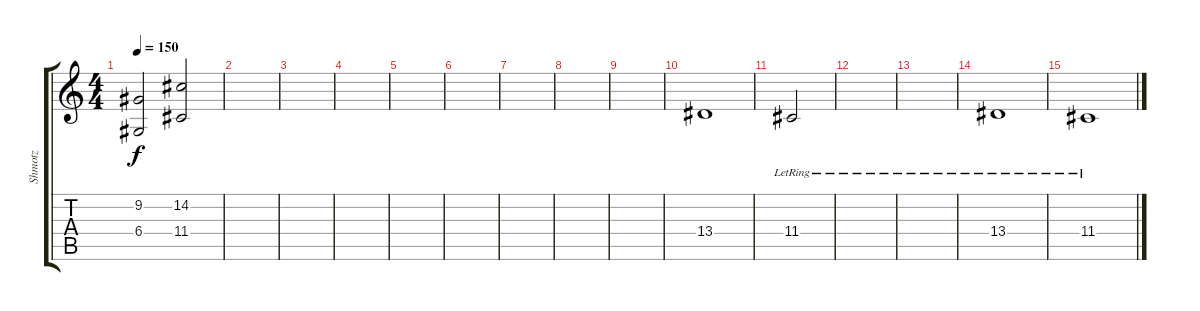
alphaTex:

\track ("Shmotz" "Shmotz") {instrument stringensemble2}
\staff {score tabs}
\tuning (E4 B3 G3 D3 A2 E2) {hide}
\ts (4 4)
\tempo 150
\clef g2
\ks c
(9.2 6.4).2{dy f} (14.2 11.4).2 |
|
|
|
|
|
|
|
|
13.4.1 |
11.4{lr}.2 |
|
|
13.4{lr}.1 |
11.4{lr}.1
